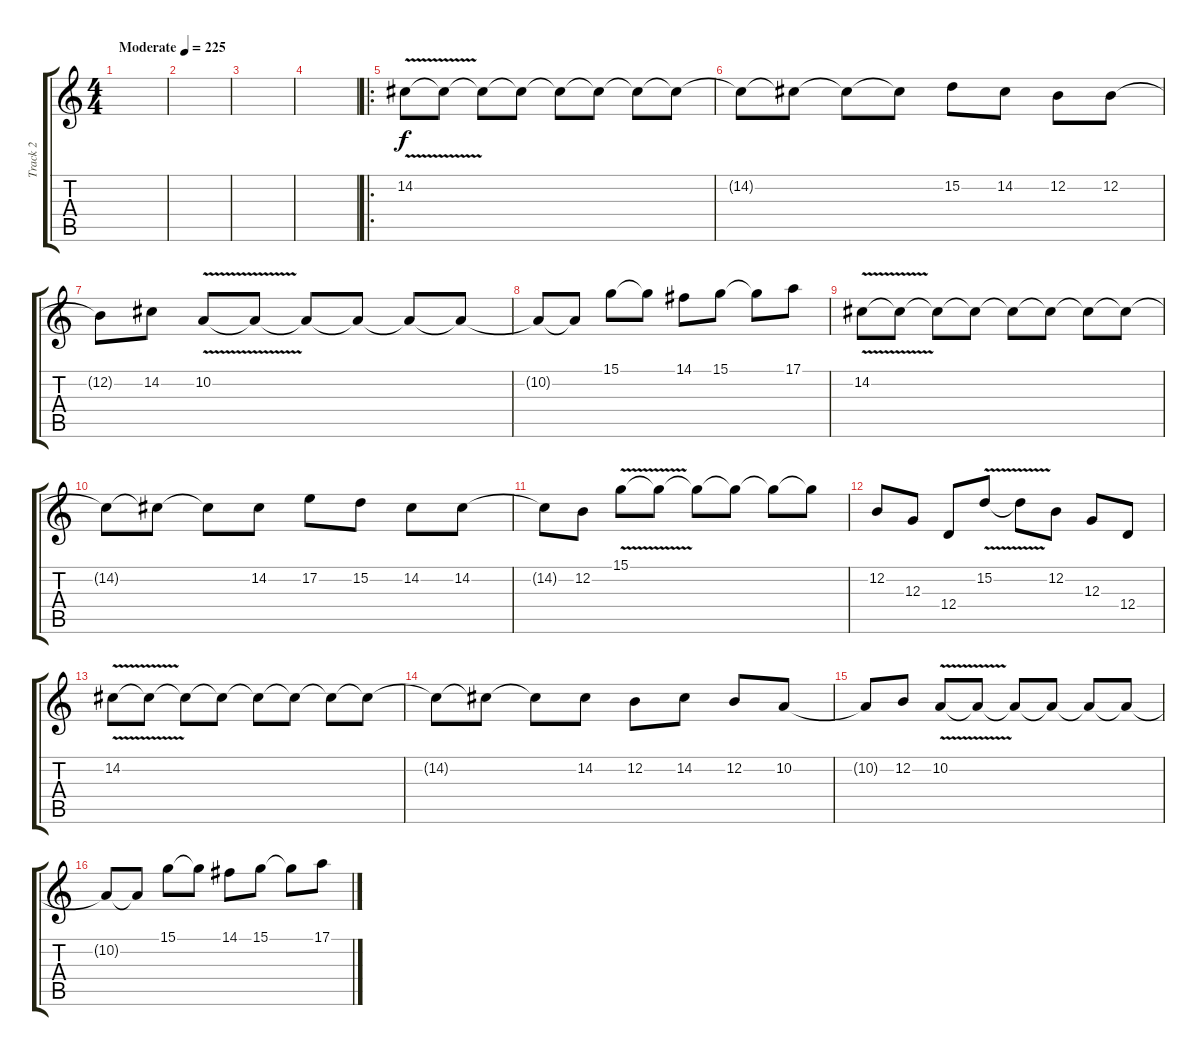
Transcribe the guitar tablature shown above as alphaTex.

\track ("Track 2" "Track 2") {instrument lead5charang}
\staff {score tabs}
\tuning (E4 B3 G3 D3 A2 E2) {hide}
\ts (4 4)
\tempo (225 "Moderate")
\clef g2
\ks c
|
|
|
|
\ro
14.2{v}.8 14.2{t}.8 14.2{t}.8 14.2{t}.8 14.2{t}.8 14.2{t}.8 14.2{t}.8 14.2{t}.8 |
14.2{t}.8 14.2{t}.8 14.2{t}.8 14.2{t}.8 15.2.8 14.2.8 12.2.8 12.2.8 |
12.2{t}.8 14.2.8 10.2{v}.8 10.2{t}.8 10.2{t}.8 10.2{t}.8 10.2{t}.8 10.2{t}.8 |
10.2{t}.8 10.2{t}.8 15.1.8 15.1{t}.8 14.1.8 15.1.8 15.1{t}.8 17.1.8 |
14.2{v}.8 14.2{t}.8 14.2{t}.8 14.2{t}.8 14.2{t}.8 14.2{t}.8 14.2{t}.8 14.2{t}.8 |
14.2{t}.8 14.2{t}.8 14.2{t}.8 14.2.8 17.2.8 15.2.8 14.2.8 14.2.8 |
14.2{t}.8 12.2.8 15.1{v}.8 15.1{t}.8 15.1{t}.8 15.1{t}.8 15.1{t}.8 15.1{t}.8 |
12.2.8 12.3.8 12.4.8 15.2{v}.8 15.2{t}.8 12.2.8 12.3.8 12.4.8 |
14.2{v}.8 14.2{t}.8 14.2{t}.8 14.2{t}.8 14.2{t}.8 14.2{t}.8 14.2{t}.8 14.2{t}.8 |
14.2{t}.8 14.2{t}.8 14.2{t}.8 14.2.8 12.2.8 14.2.8 12.2.8 10.2.8 |
10.2{t}.8 12.2.8 10.2{v}.8 10.2{t}.8 10.2{t}.8 10.2{t}.8 10.2{t}.8 10.2{t}.8 |
10.2{t}.8 10.2{t}.8 15.1.8 15.1{t}.8 14.1.8 15.1.8 15.1{t}.8 17.1.8
